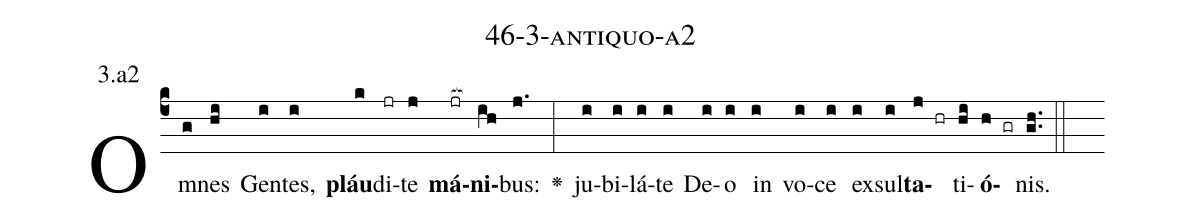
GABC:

name: 46-3-antiquo-a2;
annotation: 3.a2;
%%
(c4)Om(g)nes(hi) Gen(i)tes,(i) <b>pláu</b>(k)di(jr)te(j) <b>má</b>(jr[ocb:1{])<b>ni</b>(ih[ocb:0}])bus:(j.) <v>\greheightstar</v>(:) ju(i)bi(i)lá(i)te(i) De(i)o(i) in(i) vo(i)ce(i) ex(i)sul(i)<b>ta</b>(j hr)ti(hi)<b>ó</b>(h gr)nis.(gh..) (::)


%E(i) u(i) o(j) u(hi) a(h) e.(gh..) (::)
